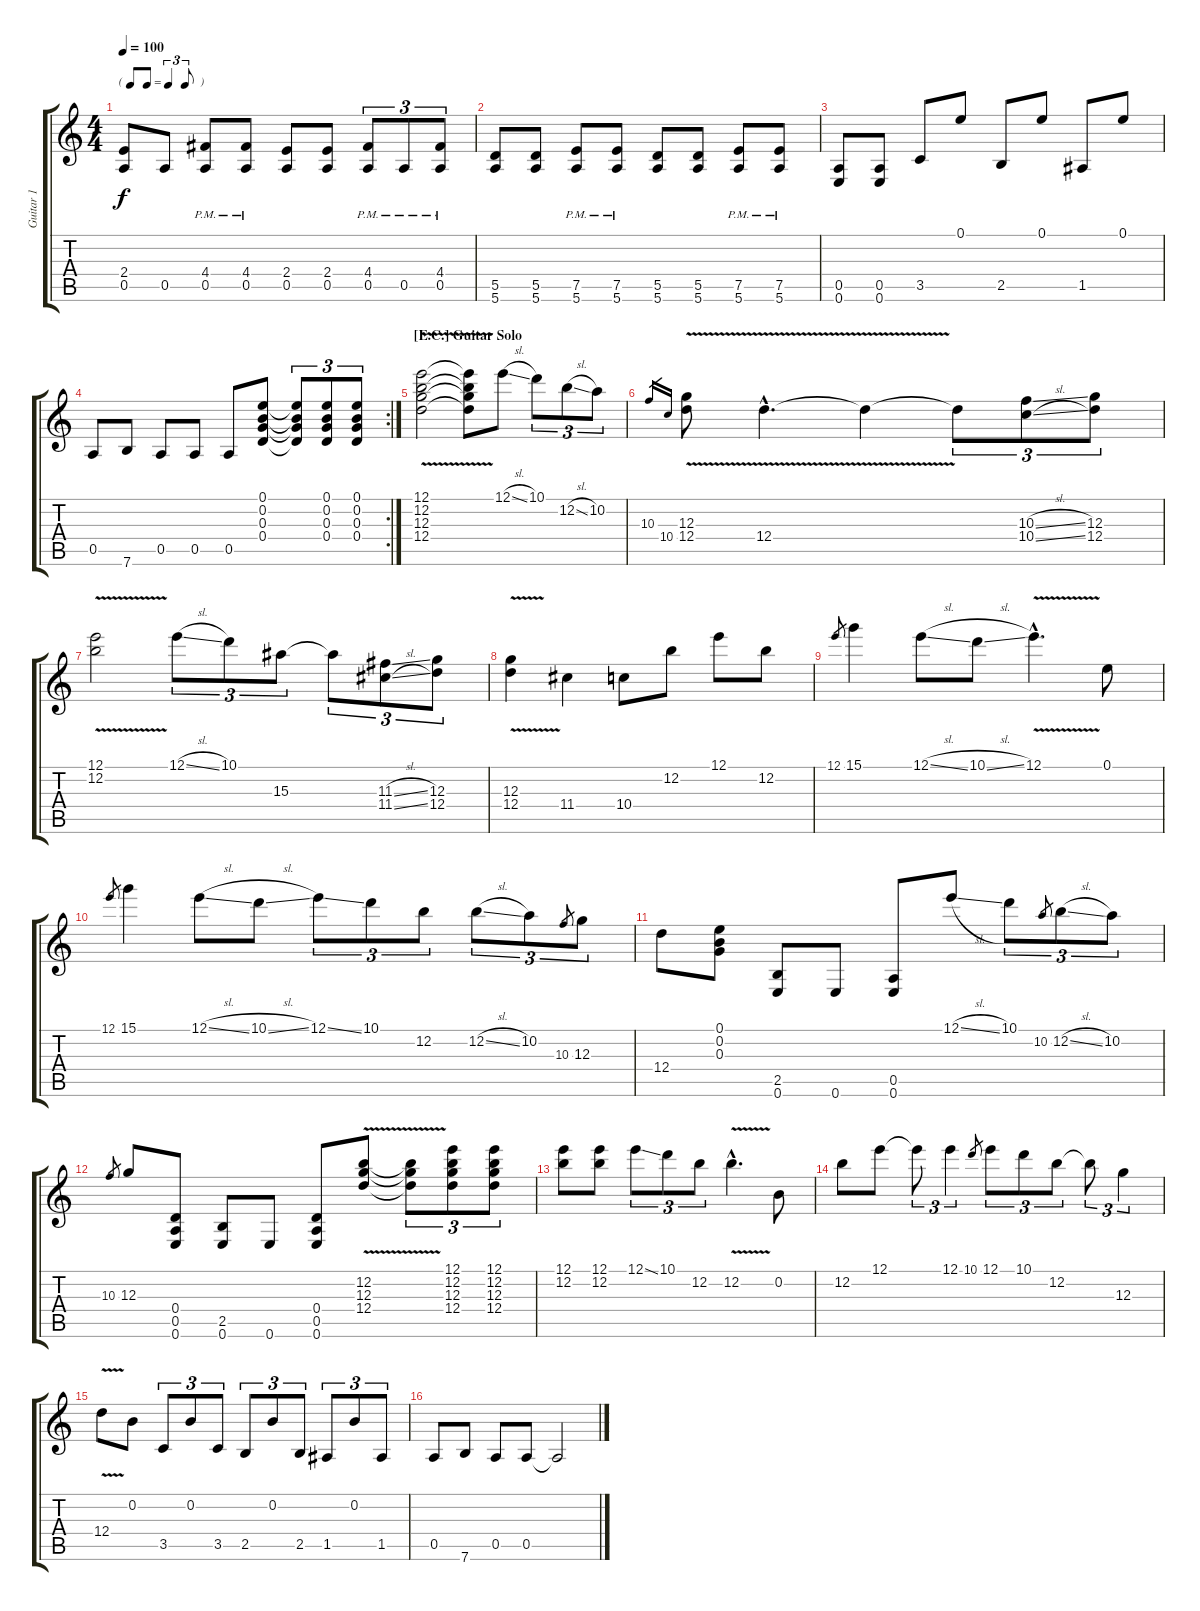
\track ("Guitar 1" "Guitar 1") {instrument distortionguitar}
\staff {score tabs}
\tuning (E4 B3 G3 D3 A2 E2) {hide}
\ts (4 4)
\tf triplet8th
\tempo 100
\clef g2
\ks c
(2.4 0.5).8{dy f} 0.5.8 (4.4{pm} 0.5{pm}).8 (4.4{pm} 0.5{pm}).8 (2.4 0.5).8 (2.4 0.5).8 (4.4{pm} 0.5{pm}).8{tu (3 2)} 0.5{pm}.8{tu (3 2)} (4.4{pm} 0.5{pm}).8{tu (3 2)} |
(5.5 5.6).8 (5.5 5.6).8 (7.5{pm} 5.6{pm}).8 (7.5{pm} 5.6{pm}).8 (5.5 5.6).8 (5.5 5.6).8 (7.5{pm} 5.6{pm}).8 (7.5{pm} 5.6{pm}).8 |
(0.5 0.6).8 (0.5 0.6).8 3.5.8 0.1.8 2.5.8 0.1.8 1.5.8 0.1.8 |
\rc 2
0.5.8 7.6.8 0.5.8 0.5.8 0.5.8 (0.1 0.2 0.3 0.4).8 (0.1{t} 0.2{t} 0.3{t} 0.4{t}).8{tu (3 2)} (0.1 0.2 0.3 0.4).8{tu (3 2)} (0.1 0.2 0.3 0.4).8{tu (3 2)} |
\section ("" "[E.C.] Guitar Solo")
(12.1 12.2 12.3{v} 12.4).2 (12.1{t} 12.2{t} 12.3{t} 12.4{t}).8 12.1{sl}.8 10.1.8{tu (3 2)} 12.2{sl}.8{tu (3 2)} 10.2.8{tu (3 2)} |
10.3.16{gr} 10.4.16{gr} (12.3 12.4{v}).8 12.4{v hac}.4{d} 12.4{t}.4 12.4{t}.8{tu (3 2)} (10.3{sl} 10.4{sl}).8{tu (3 2)} (12.3 12.4).8{tu (3 2)} |
(12.1{v} 12.2).2 12.1{sl}.8{tu (3 2)} 10.1.8{tu (3 2)} 15.3.8{tu (3 2)} 15.3{t}.8{tu (3 2)} (11.3{sl} 11.4{sl}).8{tu (3 2)} (12.3 12.4).8{tu (3 2)} |
(12.3 12.4{v}).4 11.4.4 10.4.8 12.2.8 12.1.8 12.2.8 |
12.1.8{gr} 15.1.4 12.1{sl}.8 10.1{sl}.8 12.1{v hac}.4{d} 0.1.8 |
12.1.8{gr} 15.1.4 12.1{sl}.8 10.1{sl}.8 12.1{ss}.8{tu (3 2)} 10.1.8{tu (3 2)} 12.2.8{tu (3 2)} 12.2{sl}.8{tu (3 2)} 10.2.8{tu (3 2)} 10.3.8{gr} 12.3.8{tu (3 2)} |
12.4.8 (0.1 0.2 0.3).8 (2.5 0.6).8 0.6.8 (0.5 0.6).8 12.1{sl}.8 10.1.8{tu (3 2)} 10.2.8{gr} 12.2{sl}.8{tu (3 2)} 10.2.8{tu (3 2)} |
10.3.8{gr} 12.3.8 (0.4 0.5 0.6).8 (2.5 0.6).8 0.6.8 (0.4 0.5 0.6).8 (12.2 12.3{v} 12.4).8 (12.2{t} 12.3{t} 12.4{t}).8{tu (3 2)} (12.1 12.2 12.3 12.4).8{tu (3 2)} (12.1 12.2 12.3 12.4).8{tu (3 2)} |
(12.1 12.2).8 (12.1 12.2).8 12.1{ss}.8{tu (3 2)} 10.1.8{tu (3 2)} 12.2.8{tu (3 2)} 12.2{v hac}.4{d} 0.2.8 |
12.2.8 12.1.8 12.1{t}.8{tu (3 2)} 12.1.4{tu (3 2)} 10.1.8{gr} 12.1.8{tu (3 2)} 10.1.8{tu (3 2)} 12.2.8{tu (3 2)} 12.2{t}.8{tu (3 2)} 12.3.4{tu (3 2)} |
12.4{v}.8 0.2.8 3.5.8{tu (3 2)} 0.2.8{tu (3 2)} 3.5.8{tu (3 2)} 2.5.8{tu (3 2)} 0.2.8{tu (3 2)} 2.5.8{tu (3 2)} 1.5.8{tu (3 2)} 0.2.8{tu (3 2)} 1.5.8{tu (3 2)} |
0.5.8 7.6.8 0.5.8 0.5.8 0.5{t}.2
